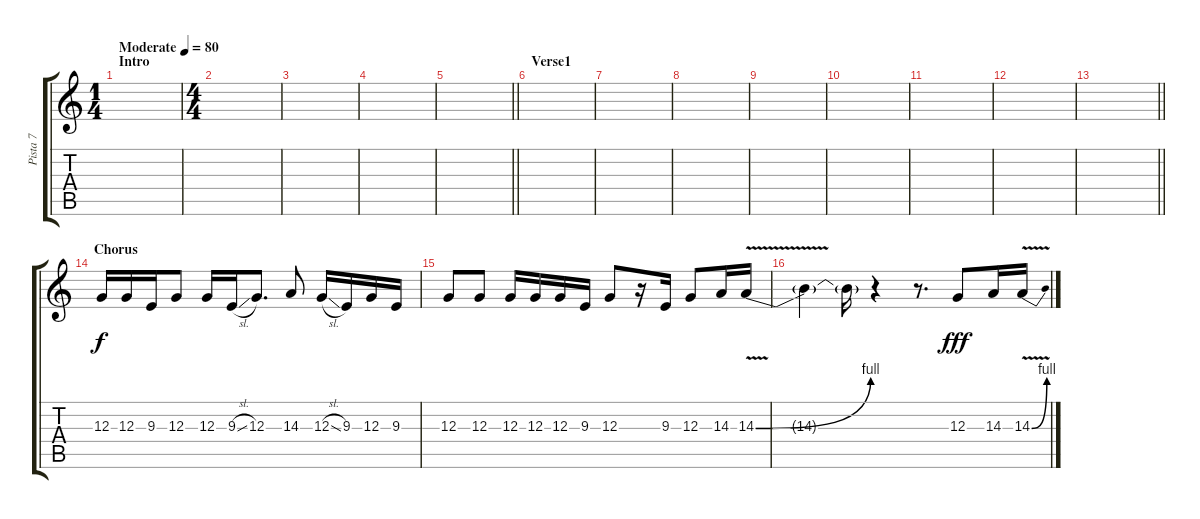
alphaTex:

\track ("Pista 7" "Pista 7") {instrument englishhorn}
\staff {score tabs}
\tuning (E4 B3 G3 D3 A2 E2) {hide}
\ts (1 4)
\section ("" "Intro")
\tempo (80 "Moderate")
\clef g2
\ks c
|
\ts (4 4)
|
|
|
\barLineRight lightlight
|
\section ("" "Verse1")
|
|
|
|
|
|
|
\barLineRight lightlight
|
\section ("" "Chorus")
12.3.16 12.3.16 9.3.16 12.3.8 12.3.16 9.3{sl}.16 12.3.8{d} 14.3.8 12.3{sl}.16 9.3.16 12.3.16 9.3.16 |
12.3.8 12.3.8 12.3.16 12.3.16 12.3.16 9.3.16 12.3.8 r.16 9.3.16 12.3.8 14.3.16 14.3{be (bend 0 0 60 4) v}.16 |
14.3{t}.4{dy f} 14.3{t}.16 r.4 r.8{d} 12.3.8{dy fff} 14.3.16 14.3{be (bend 0 0 60 4) v}.16
